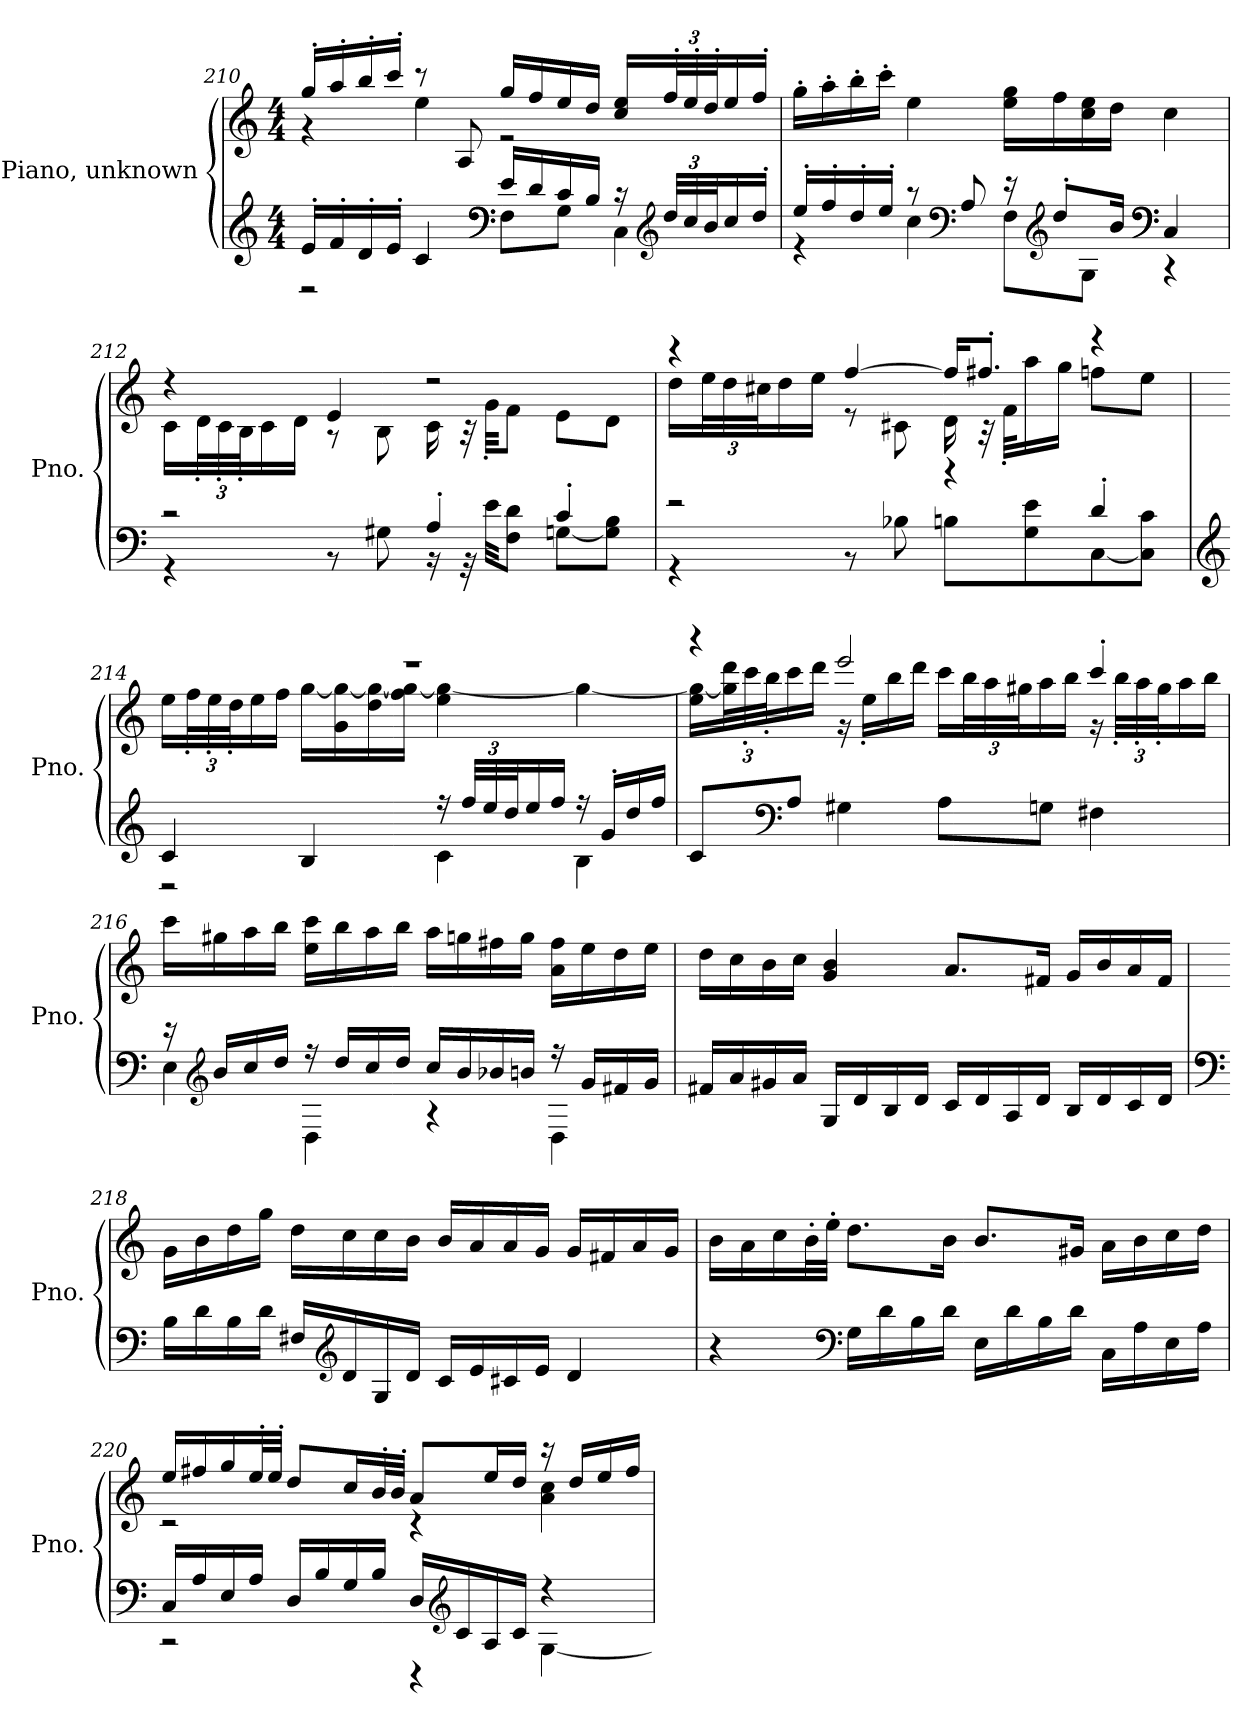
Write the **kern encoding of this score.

**kern	**kern
*part1	*part1
*staff2	*staff1
*I"Piano, unknown	*
*I'Pno.	*
*clefG2	*clefG2
*k[]	*k[]
*M4/4	*M4/4
=210	=210
*^	*^
16e'/LL	2r	16gg'/LL	4r
16f'/	.	16aa'/	.
16d'/	.	16bb'/	.
16e'/JJ	.	16ccc'/JJ	.
4c/	.	8r	4ee\
.	.	8A/	.
*clefF4	*	*	*
16e/LL	8F\L	16gg/LL	2r
16d/	.	16ff/	.
16c/	8G\J	16ee/	.
16B/JJ	.	16dd/JJ	.
16r	4C\	16cc/ 16ee/LL	.
*clefG2	*	*	*
*Xbrackettup	*	*Xbrackettup	*
48dd/LLL	.	48ff'/L	.
48cc/	.	48ee'/	.
48b/J	.	48dd'/J	.
16cc/	.	16ee/	.
16dd'/JJ	.	16ff'/JJ	.
*	*	*v	*v
!!LO:LB:g=z
=211	=211	=211
16ee'/LL	4r	16gg'\LL
16ff'/	.	16aa'\
16dd'/	.	16bb'\
16ee'/JJ	.	16ccc'\JJ
8r	4cc\	4ee\
*clefF4	*	*
8A/	.	.
16r	8F\L	16ee\ 16gg\LL
*clefG2	*	*
8dd'/L	.	16ff\
.	8G\J	16cc\ 16ee\
16b/Jk	.	16dd\JJ
*clefF4	*	*
4C/	4r	4cc\
=212	=212	=212
*	*	*^
2r	4r	4r	16c\LL
.	.	.	48d'\L
.	.	.	48c'\
.	.	.	48B'\J
.	.	.	16c\
.	.	.	16d\JJ
.	8r	4e/	8r
.	8G#X\	.	8B\
4A'/	16r	2r	16c\
.	32r	.	32r
.	32e\KKL	.	32g'\KKL
.	8F\ 8d\J	.	8f\J
4c'/	[8Gn\L	.	8e\L
.	8G\] 8B\J	.	8d\J
!!LO:LB:g=z	!!
=213	=213	=213	=213
2r	4r	4r	16dd\LL
.	.	.	48ee\L
.	.	.	48dd\
.	.	.	48cc#X\J
.	.	.	16dd\
.	.	.	16ee\JJ
.	8r	[4ff/	8r
.	8B-X\	.	8c#X\
4r	8Bn\L	16ff/KL]	16d\
.	.	8.ff#X'/J	32r
.	.	.	32f'\KLL
.	8G\ 8e\	.	16aa\
.	.	.	16gg\JJ
4d'/	[8C\	4r	8ffn\L
.	8C\] 8c\J	.	8ee\J
=214	=214	=214	=214
*clefG2	*	*	*
4c/	2r	1r	16ee\LL
.	.	.	48ff'\L
.	.	.	48ee'\
.	.	.	48dd'\J
.	.	.	16ee\
.	.	.	16ff\JJ
4B/	.	.	[16gg\LL
.	.	.	16g\ 16gg\_
.	.	.	16dd\ 16gg\_
.	.	.	16ff\ 16gg\_JJ
16r	4c\	.	4ee\ 4gg\_
48ff/LLL	.	.	.
48ee/	.	.	.
48dd/J	.	.	.
16ee/	.	.	.
16ff/JJ	.	.	.
16r	4B\	.	4gg\_
16g'/LL	.	.	.
16dd/	.	.	.
16ff/JJ	.	.	.
*v	*v	*	*
!!LO:LB:g=z	!!
=215	=215	=215
8c/L	4r	16ee\ 16gg\_LL
.	.	48gg\] 48ddd\L
.	.	48ccc'\
.	.	48bb'\J
*clefF4	*	*
8A/J	.	16ccc\
.	.	16ddd\JJ
4G#X\	2eee/	16r
.	.	16ee'\LL
.	.	16bb\
.	.	16ddd\JJ
8A\L	.	16ccc\LL
.	.	48bb\L
.	.	48aa\
.	.	48gg#X\J
8Gn\J	.	16aa\
.	.	16bb\JJ
4F#X\	4ccc'/	16r
.	.	48bb'\LLL
.	.	48aa'\
.	.	48gg#'\J
.	.	16aa\
.	.	16bb\JJ
*	*v	*v
!!LO:LB:g=z
=216	=216
*^	*
16r	4E\	16ccc\LL
*clefG2	*	*
16b/LL	.	16gg#X\
16cc/	.	16aa\
16dd/JJ	.	16bb\JJ
16r	4D\	16ee\ 16ccc\LL
16dd/LL	.	16bb\
16cc/	.	16aa\
16dd/JJ	.	16bb\JJ
16cc/LL	4r	16aa\LL
16b/	.	16ggn\
16b-X/	.	16ff#X\
16bn/JJ	.	16gg\JJ
16r	4D\	16a\ 16ff#\LL
16g/LL	.	16ee\
16f#X/	.	16dd\
16g/JJ	.	16ee\JJ
*v	*v	*
=217	=217
16f#X/LL	16dd\LL
16a/	16cc\
16g#X/	16b\
16a/JJ	16cc\JJ
16G/LL	4g/ 4b/
16d/	.
16B/	.
16d/JJ	.
16c/LL	8.a/L
16d/	.
16A/	.
16d/JJ	16f#X/Jk
16B/LL	16g/LL
16d/	16b/
16c/	16a/
16d/JJ	16f#/JJ
!!LO:LB:g=z
=218	=218
*clefF4	*
16B\LL	16g\LL
16d\	16b\
16B\	16dd\
16d\JJ	16gg\JJ
16F#X/LL	16dd\LL
*clefG2	*
16d/	16cc\
16G/	16cc\
16d/JJ	16b\JJ
16c/LL	16b/LL
16e/	16a/
16c#X/	16a/
16e/JJ	16g/JJ
4d/	16g/LL
.	16f#X/
.	16a/
.	16g/JJ
=219	=219
4r	16b\LL
.	16a\
.	16cc\
.	32b'\L
.	32ee'\JJJ
*clefF4	*
16G\LL	8.dd\L
16d\	.
16B\	.
16d\JJ	16b\Jk
16E\LL	8.b/L
16d\	.
16B\	.
16d\JJ	16g#X/Jk
16C\LL	16a\LL
16A\	16b\
16E\	16cc\
16A\JJ	16dd\JJ
!!LO:PB:g=z
=220	=220
*^	*^
16C/LL	2r	16ee/LL	2r
16A/	.	16ff#X/	.
16E/	.	16gg/	.
16A/JJ	.	32ee'/L	.
.	.	32ee'/JJJ	.
16D/LL	.	8dd/L	.
16B/	.	.	.
16G/	.	16cc/L	.
16B/JJ	.	32b'/L	.
.	.	32b'/JJJ	.
16D/LL	4r	8a/L	4r
*clefG2	*	*	*
16c/	.	.	.
16A/	.	16ee/L	.
16c/JJ	.	16dd/JJ	.
4r	[4G\	16r	4a\ 4cc\
.	.	16dd/LL	.
.	.	16ee/	.
.	.	16ff#/JJ	.
*v	*v	*	*
*	*v	*v
=	=
*-	*-
